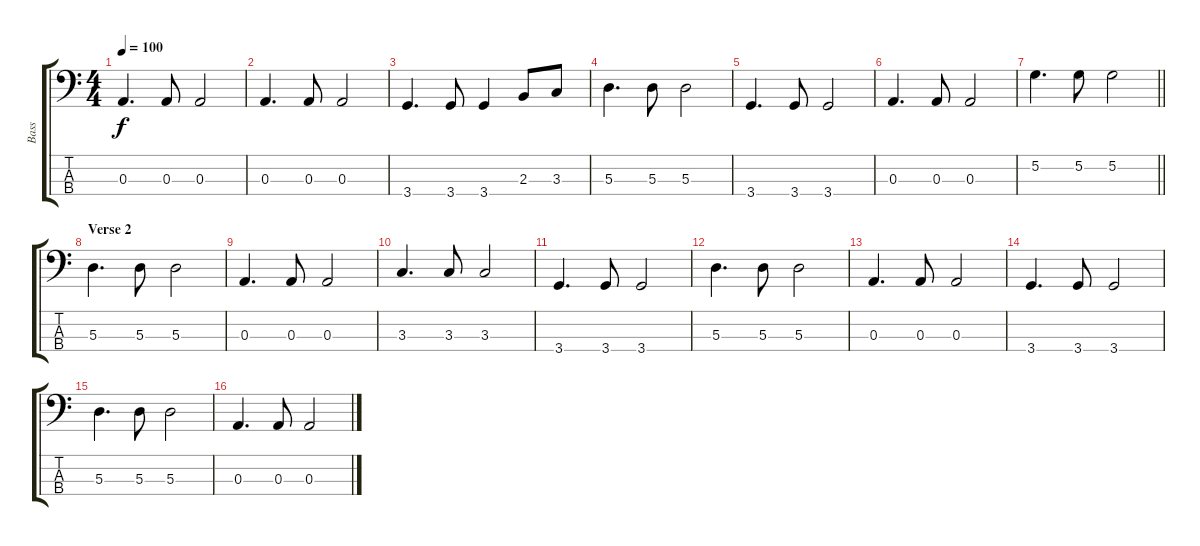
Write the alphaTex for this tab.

\track ("Bass" "Bass") {instrument electricbassfinger}
\staff {score tabs}
\tuning (G2 D2 A1 E1) {hide}
\ts (4 4)
\tempo 100
\clef f4
\ks c
0.3.4{d dy f} 0.3.8 0.3.2 |
0.3.4{d} 0.3.8 0.3.2 |
3.4.4{d} 3.4.8 3.4.4 2.3.8 3.3.8 |
5.3.4{d} 5.3.8 5.3.2 |
3.4.4{d} 3.4.8 3.4.2 |
0.3.4{d} 0.3.8 0.3.2 |
\barLineRight lightlight
5.2.4{d} 5.2.8 5.2.2 |
\section ("" "Verse 2")
5.3.4{d} 5.3.8 5.3.2 |
0.3.4{d} 0.3.8 0.3.2 |
3.3.4{d} 3.3.8 3.3.2 |
3.4.4{d} 3.4.8 3.4.2 |
5.3.4{d} 5.3.8 5.3.2 |
0.3.4{d} 0.3.8 0.3.2 |
3.4.4{d} 3.4.8 3.4.2 |
5.3.4{d} 5.3.8 5.3.2 |
0.3.4{d} 0.3.8 0.3.2
